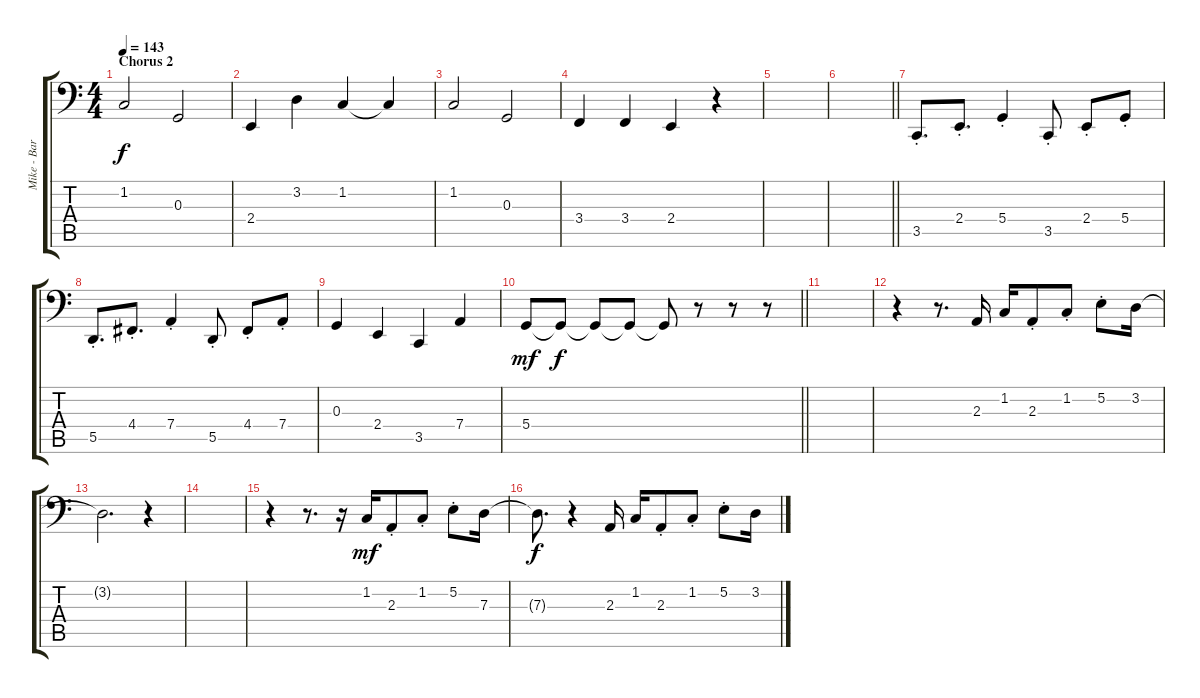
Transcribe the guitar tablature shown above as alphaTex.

\track ("Mike - Bari" "Mike - Bar") {instrument baritonesax}
\staff {score tabs}
\tuning (E3 B2 G2 D2 A1 E1) {hide}
\ts (4 4)
\section ("" "Chorus 2")
\tempo 143
\clef f4
\ks c
1.2.2{dy f} 0.3.2 |
2.4.4 3.2.4 1.2.4 1.2{t}.4 |
1.2.2 0.3.2 |
3.4.4 3.4.4 2.4.4 r.4 |
|
\barLineRight lightlight
|
3.5{st}.8{d} 2.4{st}.8{d} 5.4{st}.4 3.5{st}.8 2.4{st}.8 5.4{st}.8 |
5.5{st}.8{d} 4.4{st}.8{d} 7.4{st}.4 5.5{st}.8 4.4{st}.8 7.4{st}.8 |
0.3.4 2.4.4 3.5.4 7.4.4 |
\barLineRight lightlight
5.4.8{dy mf} 5.4{t}.8{dy f} 5.4{t}.8 5.4{t}.8 5.4{t}.8 r.8 r.8 r.8 |
|
r.4 r.8{d} 2.3.16 1.2.16 2.3{st}.8 1.2{st}.8 5.2{st}.8 3.2.16 |
3.2{t}.2{d} r.4 |
|
r.4 r.8{d} r.16 1.2.16{dy mf} 2.3{st}.8 1.2{st}.8 5.2{st}.8 7.3.16 |
7.3{t}.8{d dy f} r.4 2.3.16 1.2.16 2.3{st}.8 1.2{st}.8 5.2{st}.8 3.2.16
